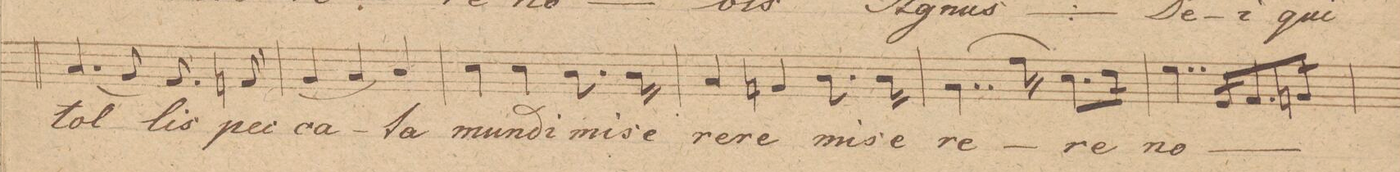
**kern	**text	**dynam
*I"Baſso 2do	*	*
*clefF4	*	*
*k[b-e-a-]	*	*
*M3/4	*	*
(4.C/	tol-	.
8BB-/)	.	.
8.AA-/	-lis	.
16AAn/	pec-	.
=15	=15	=15
(4BB-/	-ca-	.
4C/)	.	.
4D/	-ta	.
=16	=16	=16
4E-\	mun-	.
4E-\	-di	.
8.D\	mi-	.
16D\	-se-	.
=17	=17	=17
4C/	-re-	.
4BBn/	-re	.
8.D\	mi-	.
16D\	-se-	.
=18	=18	=18
(4..C\	-re-	.
16A-\)	.	.
8.E-\L	-re	.
16F\Jk	.	.
=19	=19	=19
4..G\	no-	.
16GG/KL	.	.
8.AA-/	.	.
16BBn/Jk	.	.
=20	=20	=20
*-	*-	*-
